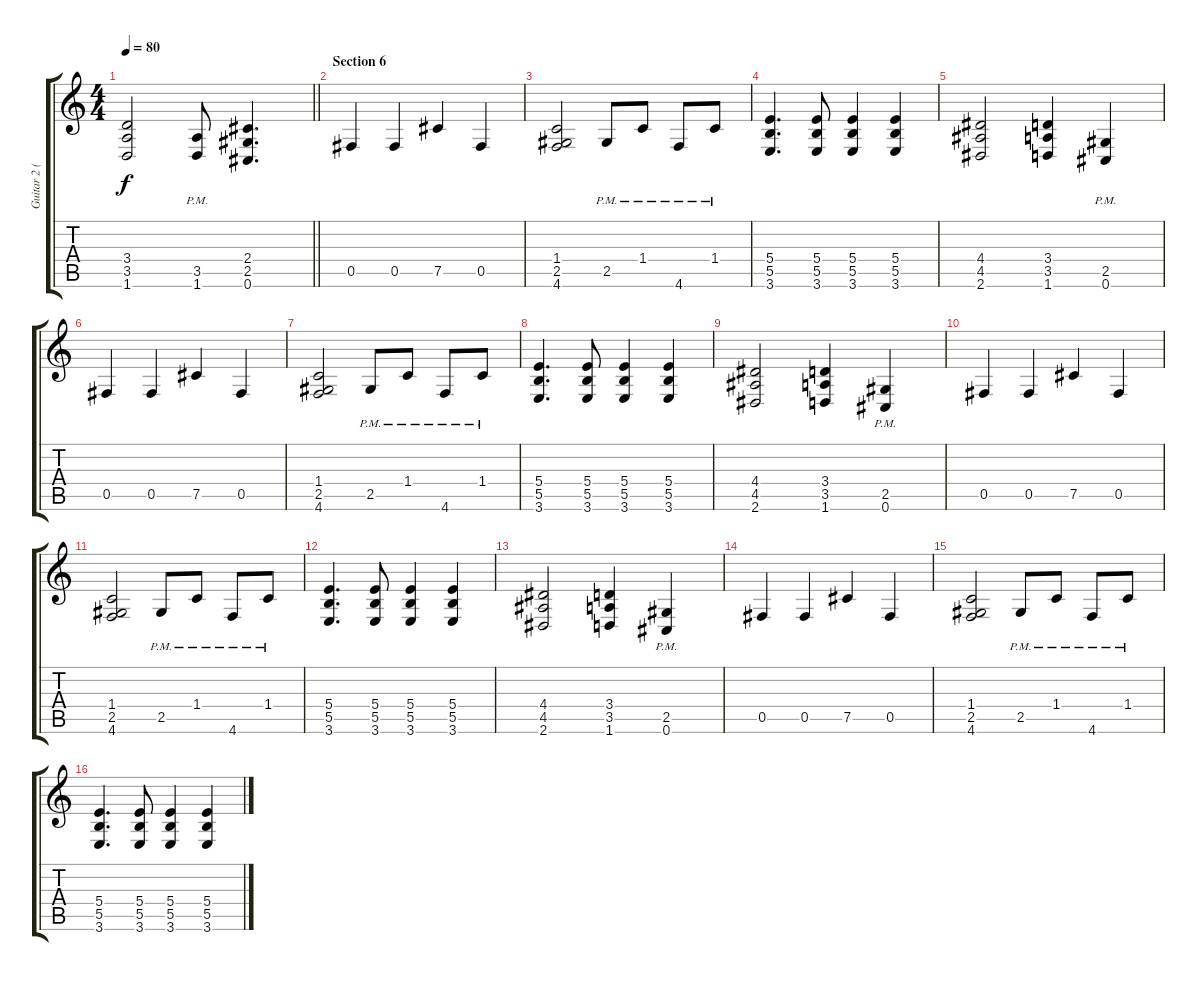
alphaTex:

\track ("Guitar 2 (Distortion)" "Guitar 2 (") {instrument distortionguitar}
\staff {score tabs}
\tuning (Db4 Ab3 E3 B2 Gb2 Db2) {hide}
\ts (4 4)
\tempo 80
\clef g2
\barLineRight lightlight
\ks c
(3.4{t} 3.5{t} 1.6{t}).2{dy f} (3.5{pm} 1.6{pm}).8 (2.4 2.5 0.6).4{d} |
\section ("" "Section 6")
0.5.4 0.5.4 7.5.4 0.5.4 |
(1.4 2.5 4.6).2 2.5{pm}.8 1.4{pm}.8 4.6{pm}.8 1.4{pm}.8 |
(5.4 5.5 3.6).4{d} (5.4 5.5 3.6).8 (5.4 5.5 3.6).4 (5.4 5.5 3.6).4 |
(4.4 4.5 2.6).2 (3.4 3.5 1.6).4 (2.5{pm} 0.6{pm}).4 |
0.5.4 0.5.4 7.5.4 0.5.4 |
(1.4 2.5 4.6).2 2.5{pm}.8 1.4{pm}.8 4.6{pm}.8 1.4{pm}.8 |
(5.4 5.5 3.6).4{d} (5.4 5.5 3.6).8 (5.4 5.5 3.6).4 (5.4 5.5 3.6).4 |
(4.4 4.5 2.6).2 (3.4 3.5 1.6).4 (2.5{pm} 0.6{pm}).4 |
0.5.4 0.5.4 7.5.4 0.5.4 |
(1.4 2.5 4.6).2 2.5{pm}.8 1.4{pm}.8 4.6{pm}.8 1.4{pm}.8 |
(5.4 5.5 3.6).4{d} (5.4 5.5 3.6).8 (5.4 5.5 3.6).4 (5.4 5.5 3.6).4 |
(4.4 4.5 2.6).2 (3.4 3.5 1.6).4 (2.5{pm} 0.6{pm}).4 |
0.5.4 0.5.4 7.5.4 0.5.4 |
(1.4 2.5 4.6).2 2.5{pm}.8 1.4{pm}.8 4.6{pm}.8 1.4{pm}.8 |
(5.4 5.5 3.6).4{d} (5.4 5.5 3.6).8 (5.4 5.5 3.6).4 (5.4 5.5 3.6).4
